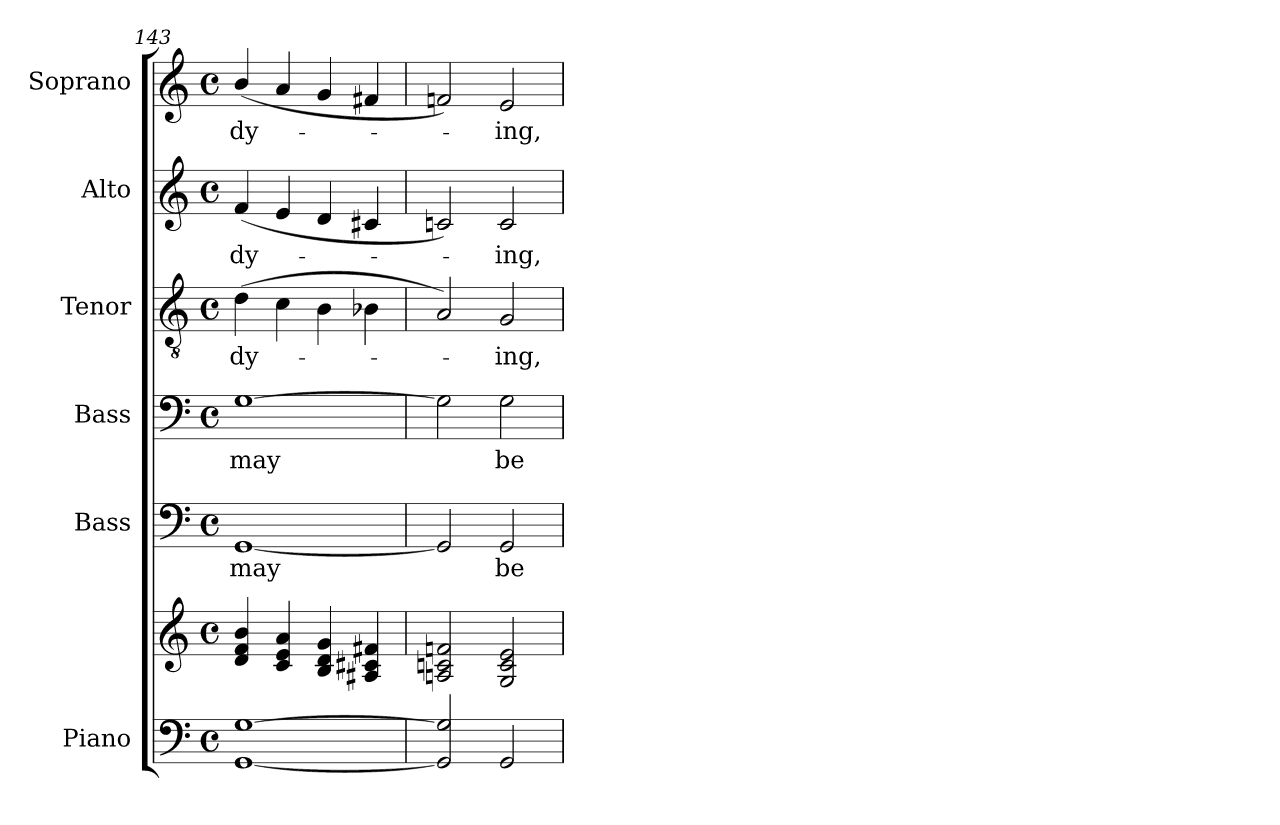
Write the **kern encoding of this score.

**kern	**kern	**kern	**text	**kern	**text	**kern	**text	**kern	**text	**kern	**text
*part6	*part6	*part5	*part5	*part4	*part4	*part3	*part3	*part2	*part2	*part1	*part1
*staff7	*staff6	*staff5	*staff5	*staff4	*staff4	*staff3	*staff3	*staff2	*staff2	*staff1	*staff1
*I"Piano	*	*I"Bass	*	*I"Bass	*	*I"Tenor	*	*I"Alto	*	*I"Soprano	*
*I'Pno.	*	*I'B.	*	*I'B.	*	*I'T.	*	*I'A.	*	*I'S.	*
*clefF4	*clefG2	*clefF4	*	*clefF4	*	*clefGv2	*	*clefG2	*	*clefG2	*
*	*	*	*	*	*	*ITrd7c12	*	*	*	*	*
*k[]	*k[]	*k[]	*	*k[]	*	*k[]	*	*k[]	*	*k[]	*
*C:	*C:	*C:	*	*C:	*	*C:	*	*C:	*	*C:	*
*M4/4	*M4/4	*M4/4	*	*M4/4	*	*M4/4	*	*M4/4	*	*M4/4	*
*met(c)	*met(c)	*met(c)	*	*met(c)	*	*met(c)	*	*met(c)	*	*met(c)	*
=143	=143	=143	=143	=143	=143	=143	=143	=143	=143	=143	=143
!	!	!	!LO:LY:b:color=#000000	!	!	!	!	!	!	!	!
!	!	!	!	!	!LO:LY:b:color=#000000	!	!	!	!	!	!
!	!	!	!	!	!	!	!LO:LY:b:color=#000000	!	!	!	!
!	!	!	!	!	!	!	!	!	!LO:LY:b:color=#000000	!	!
!	!	!	!	!	!	!	!	!	!	!	!LO:LY:b:color=#000000
[<1GGi [>1Gi	4di/ 4fi 4bi	[<1GGi	may	[>1Gi	may	(4Di\	dy-	(4fi/	dy-	(4bi/	dy-
.	4ci/ 4ei 4ai	.	.	.	.	4Ci\	.	4ei/	.	4ai/	.
.	4Bi/ 4di 4gi	.	.	.	.	4BBi\	.	4di/	.	4gi/	.
.	4A#Xi/ 4c#Xi 4f#Xi	.	.	.	.	4BB-Xi\	.	4c#Xi/	.	4f#Xi/	.
=144	=144	=144	=144	=144	=144	=144	=144	=144	=144	=144	=144
2GGi/] 2Gi]	2Ani/ 2cni 2fni	2GGi/]	.	2Gi\]	.	2AAi/)	.	2cni/)	.	2fni/)	.
!	!	!	!LO:LY:b:color=#000000	!	!	!	!	!	!	!	!
!	!	!	!	!	!LO:LY:b:color=#000000	!	!	!	!	!	!
!	!	!	!	!	!	!	!LO:LY:b:color=#000000	!	!	!	!
!	!	!	!	!	!	!	!	!	!LO:LY:b:color=#000000	!	!
!	!	!	!	!	!	!	!	!	!	!	!LO:LY:b:color=#000000
2GGi/	2Gi/ 2ci 2ei	2GGi/	be	2Gi\	be	2GGi/	-ing,	2ci/	-ing,	2ei/	-ing,
=	=	=	=	=	=	=	=	=	=	=	=
*-	*-	*-	*-	*-	*-	*-	*-	*-	*-	*-	*-
